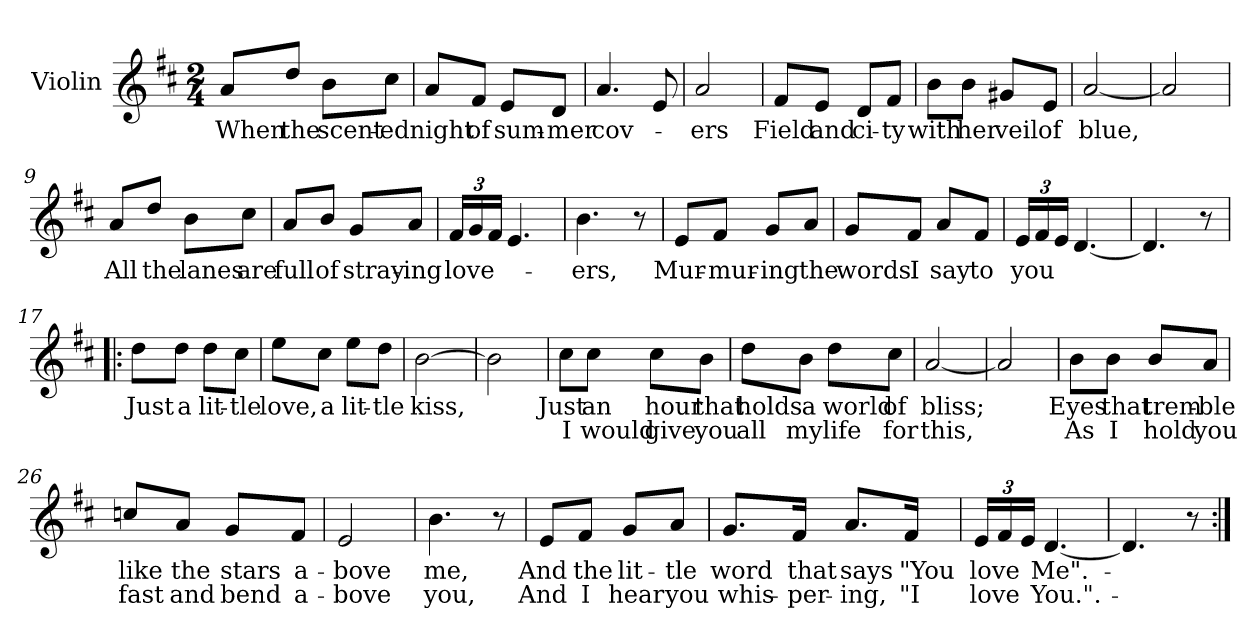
**kern	**text	**text
*part1	*part1	*part1
*staff1	*staff1	*staff1
*I"Violin	*	*
*I'Vln	*	*
*clefG2	*	*
*k[f#c#]	*	*
*D:	*	*
*M2/4	*	*
=1	=1	=1
8a/L	When	.
8dd/J	the	.
8b\L	scent-	.
8cc#\J	-ed	.
=2	=2	=2
8a/L	night	.
8f#/J	of	.
8e/L	sum-	.
8d/J	-mer	.
=3	=3	=3
4.a/	cov-	.
8e/	.	.
=4	=4	=4
2a/	-ers	.
=5	=5	=5
8f#/L	Field	.
8e/J	and	.
8d/L	ci-	.
8f#/J	-ty	.
!!LO:LB:g=z
=6	=6	=6
8b\L	with	.
8b\J	her	.
8g#X/L	veil	.
8e/J	of	.
=7	=7	=7
[2a/	blue,	.
=8	=8	=8
2a/]	.	.
=9	=9	=9
8a/L	All	.
8dd/J	the	.
8b\L	lanes	.
8cc#\J	are	.
!!LO:LB:g=z
=10	=10	=10
8a/L	full	.
8b/J	of	.
8g/L	stray-	.
8a/J	-ing	.
=11	=11	=11
*Xbrackettup	*	*
24f#/LL	love-	.
24g/	.	.
24f#/JJ	.	.
4.e/	.	.
=12	=12	=12
4.b\	-ers,	.
8r	.	.
=13	=13	=13
8e/L	Mur-	.
8f#/J	-mur-	.
8g/L	-ing	.
8a/J	the	.
!!LO:LB:g=z
=14	=14	=14
8g/L	words	.
8f#/J	I	.
8a/L	say	.
8f#/J	to	.
=15	=15	=15
24e/LL	you	.
24f#/	.	.
24e/JJ	.	.
[4.d/	.	.
=16	=16	=16
4.d/]	.	.
8r	.	.
=17!|:	=17!|:	=17!|:
8dd\L	Just	.
8dd\J	a	.
8dd\L	lit-	.
8cc#\J	-tle	.
!!LO:LB:g=z
=18	=18	=18
8ee\L	love,	.
8cc#\J	a	.
8ee\L	lit-	.
8dd\J	-tle	.
=19	=19	=19
[2b\	kiss,	.
=20	=20	=20
2b\]	.	.
=21	=21	=21
8cc#\L	Just	I
8cc#\J	an	would
8cc#\L	hour	give
8b\J	that	you
!!LO:LB:g=z
=22	=22	=22
8dd\L	holds	all
8b\J	a	my
8dd\L	world	life
8cc#\J	of	for
=23	=23	=23
[2a/	bliss;	this,
=24	=24	=24
2a/]	.	.
=25	=25	=25
8b\L	Eyes	As
8b\J	that	I
8b/L	trem-	hold
8a/J	-ble	you
=26	=26	=26
8ccn/L	like	fast
8a/J	the	and
8g/L	stars	bend
8f#/J	a-	a-
=27	=27	=27
2e/	-bove	-bove
=28	=28	=28
4.b\	me,	you,
8r	.	.
=29	=29	=29
8e/L	And	And
8f#/J	the	I
8g/L	lit-	hear
8a/J	-tle	you
!!LO:LB:g=z
=30	=30	=30
8.g/L	word	whis-
16f#/Jk	that	-per-
8.a/L	says	-ing,
16f#/Jk	"You	"I
=31	=31	=31
24e/LL	love	love
24f#/	.	.
24e/JJ	.	.
[4.d/	Me".-	You.".-
=32	=32	=32
4.d/]	.	.
8r	.	.
=:|!	=:|!	=:|!
*-	*-	*-
